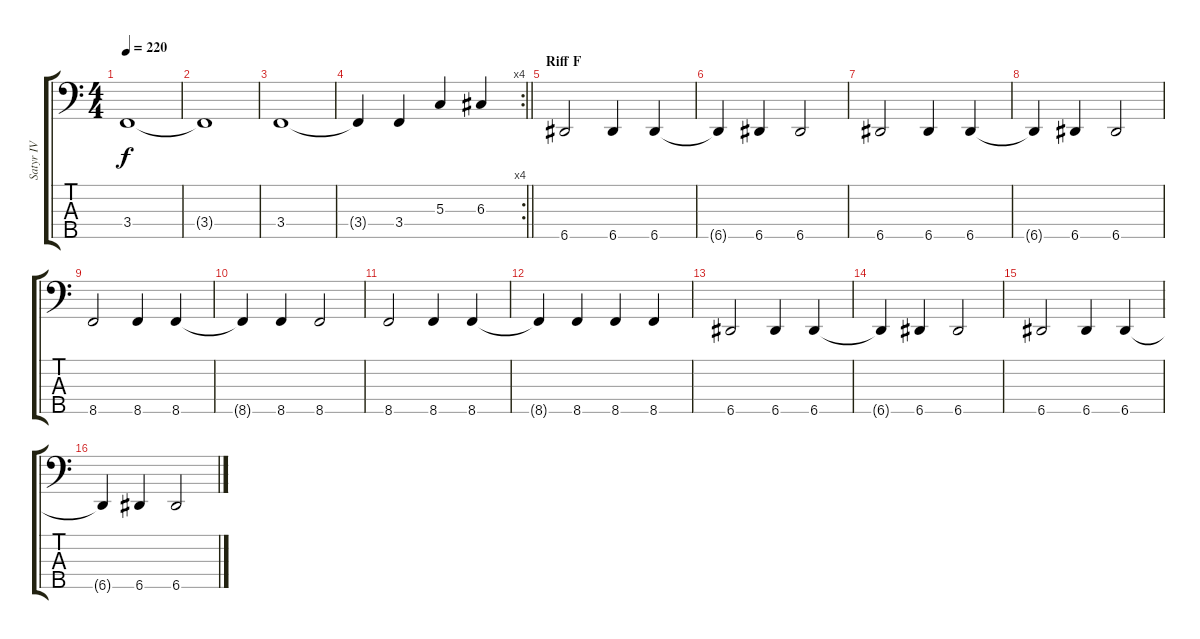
\track ("Satyr IV" "Satyr IV") {instrument electricbasspick}
\staff {score tabs}
\tuning (F2 C2 G1 D1 A0) {hide}
\ts (4 4)
\tempo 220
\clef f4
\ks c
3.4.1{dy f} |
3.4{t}.1 |
3.4.1 |
\rc 4
\barLineRight lightlight
3.4{t}.4 3.4.4 5.3.4 6.3.4 |
\section ("" "Riff F")
6.5.2 6.5.4 6.5.4 |
6.5{t}.4 6.5.4 6.5.2 |
6.5.2 6.5.4 6.5.4 |
6.5{t}.4 6.5.4 6.5.2 |
8.5.2 8.5.4 8.5.4 |
8.5{t}.4 8.5.4 8.5.2 |
8.5.2 8.5.4 8.5.4 |
8.5{t}.4 8.5.4 8.5.4 8.5.4 |
6.5.2 6.5.4 6.5.4 |
6.5{t}.4 6.5.4 6.5.2 |
6.5.2 6.5.4 6.5.4 |
6.5{t}.4 6.5.4 6.5.2
